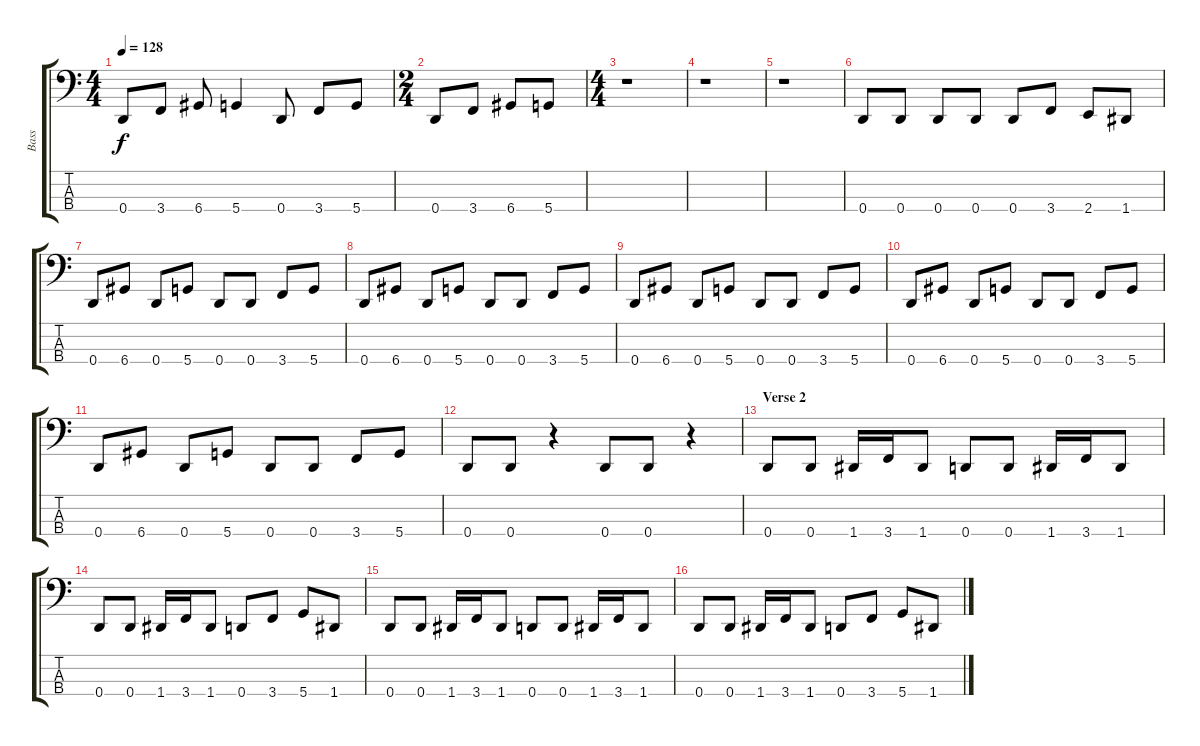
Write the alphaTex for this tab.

\track ("Bass" "Bass") {instrument electricbassfinger}
\staff {score tabs}
\tuning (G2 D2 A1 D1) {hide}
\ts (4 4)
\tempo 128
\clef f4
\ks c
0.4.8{dy f} 3.4.8 6.4.8 5.4.4 0.4.8 3.4.8 5.4.8 |
\ts (2 4)
0.4.8 3.4.8 6.4.8 5.4.8 |
\ts (4 4)
r.1 |
r.1 |
r.1 |
0.4.8 0.4.8 0.4.8 0.4.8 0.4.8 3.4.8 2.4.8 1.4.8 |
0.4.8 6.4.8 0.4.8 5.4.8 0.4.8 0.4.8 3.4.8 5.4.8 |
0.4.8 6.4.8 0.4.8 5.4.8 0.4.8 0.4.8 3.4.8 5.4.8 |
0.4.8 6.4.8 0.4.8 5.4.8 0.4.8 0.4.8 3.4.8 5.4.8 |
0.4.8 6.4.8 0.4.8 5.4.8 0.4.8 0.4.8 3.4.8 5.4.8 |
0.4.8 6.4.8 0.4.8 5.4.8 0.4.8 0.4.8 3.4.8 5.4.8 |
0.4.8 0.4.8 r.4 0.4.8 0.4.8 r.4 |
\section ("" "Verse 2")
0.4.8 0.4.8 1.4.16 3.4.16 1.4.8 0.4.8 0.4.8 1.4.16 3.4.16 1.4.8 |
0.4.8 0.4.8 1.4.16 3.4.16 1.4.8 0.4.8 3.4.8 5.4.8 1.4.8 |
0.4.8 0.4.8 1.4.16 3.4.16 1.4.8 0.4.8 0.4.8 1.4.16 3.4.16 1.4.8 |
0.4.8 0.4.8 1.4.16 3.4.16 1.4.8 0.4.8 3.4.8 5.4.8 1.4.8
